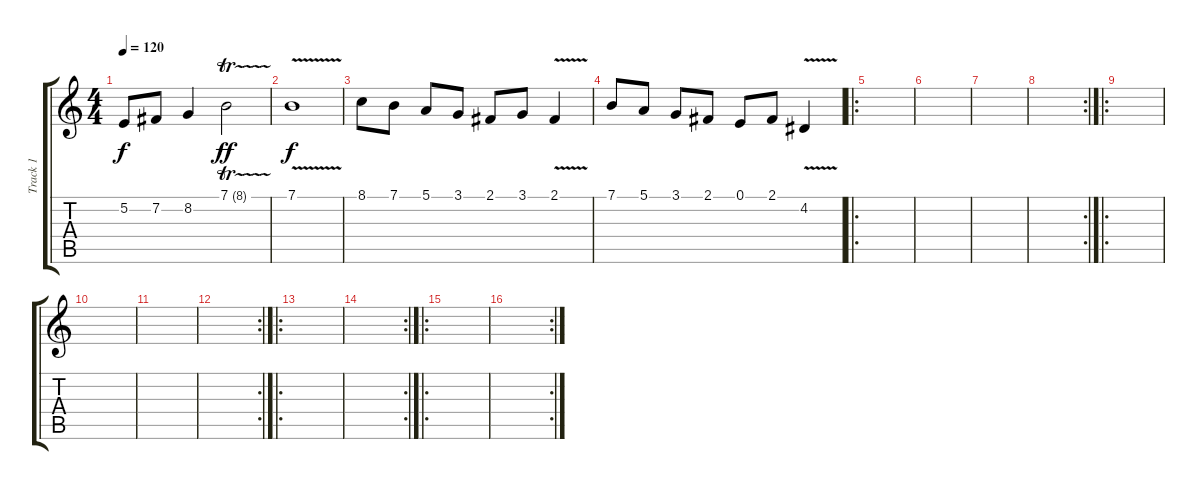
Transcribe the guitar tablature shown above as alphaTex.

\track ("Track 1" "Track 1") {instrument flute}
\staff {score tabs}
\tuning (E4 B3 G3 D3 A2 E2) {hide}
\ts (4 4)
\tempo 120
\clef g2
\ks c
5.2.8{dy f} 7.2.8 8.2.4 7.1{tr (8 32)}.2{dy ff} |
7.1{v}.1{dy f} |
8.1.8 7.1.8 5.1.8 3.1.8 2.1.8 3.1.8 2.1{v}.4 |
7.1.8 5.1.8 3.1.8 2.1.8 0.1.8 2.1.8 4.2{v}.4 |
\ro
|
|
|
\rc 2
|
\ro
|
|
|
\rc 2
|
\ro
|
\rc 2
|
\ro
|
\rc 2
